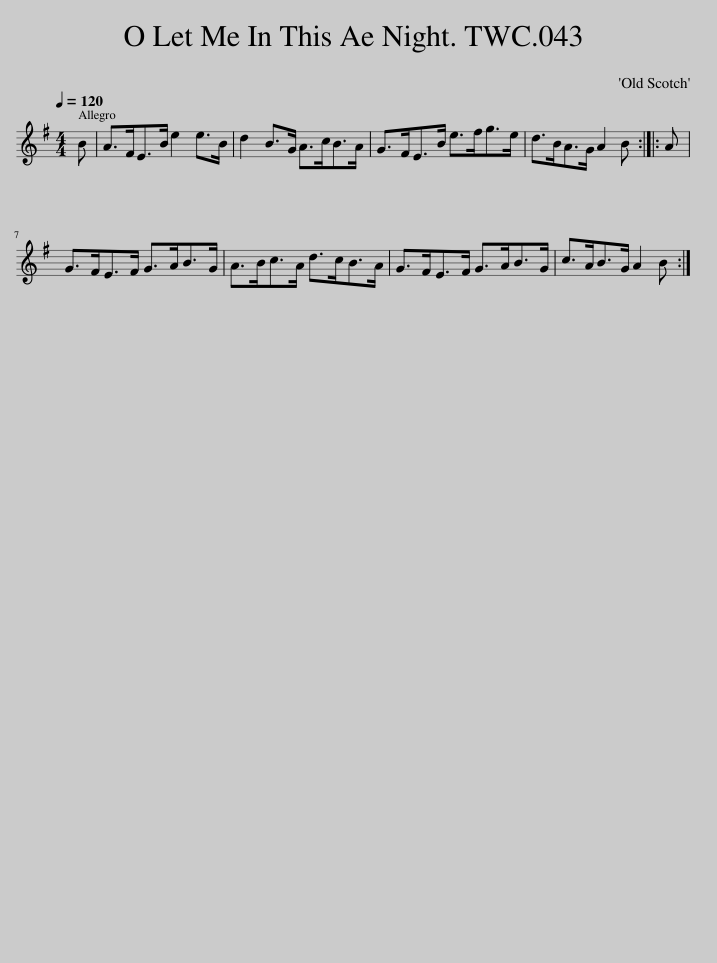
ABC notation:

X:1
L:1/8
Q:1/4=120
M:4/4
I:linebreak $
K:G
V:1 treble
V:1
 B | A>FE>B e2 e>B | d2 B>G A>cB>A | G>FE>B e>fg>e | d>BA>G A2 B :: %5
 A |$ G>FE>F G>AB>G | A>Bc>A d>cB>A | G>FE>F G>AB>G | c>AB>G A2 B :| %10
